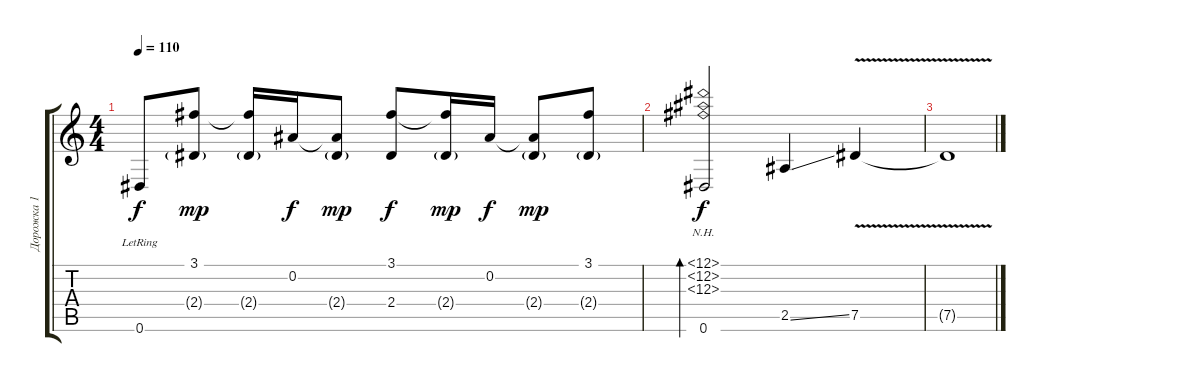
\track ("Дорожка 1" "Дорожка 1") {instrument acousticguitarsteel}
\staff {score tabs}
\tuning (Eb4 Bb3 Gb3 Db3 Ab2 Eb2) {hide}
\ts (4 4)
\tempo 110
\clef g2
\ks c
0.6{lr}.8{dy f} (3.1 2.4{g}).8{dy mp} (3.1{t} 2.4{g}).16 0.2.16{dy f} (0.2{t} 2.4{g}).8{dy mp} (3.1 2.4).8{dy f} (3.1{t} 2.4{g}).16{dy mp} 0.2.16{dy f} (0.2{t} 2.4{g}).8{dy mp} (3.1 2.4{g}).8 |
(12.1{nh} 12.2{nh} 12.3{nh} 0.6).2{bd 120 dy f} 2.5{ss}.4 7.5{v}.4 |
7.5{t}.1
